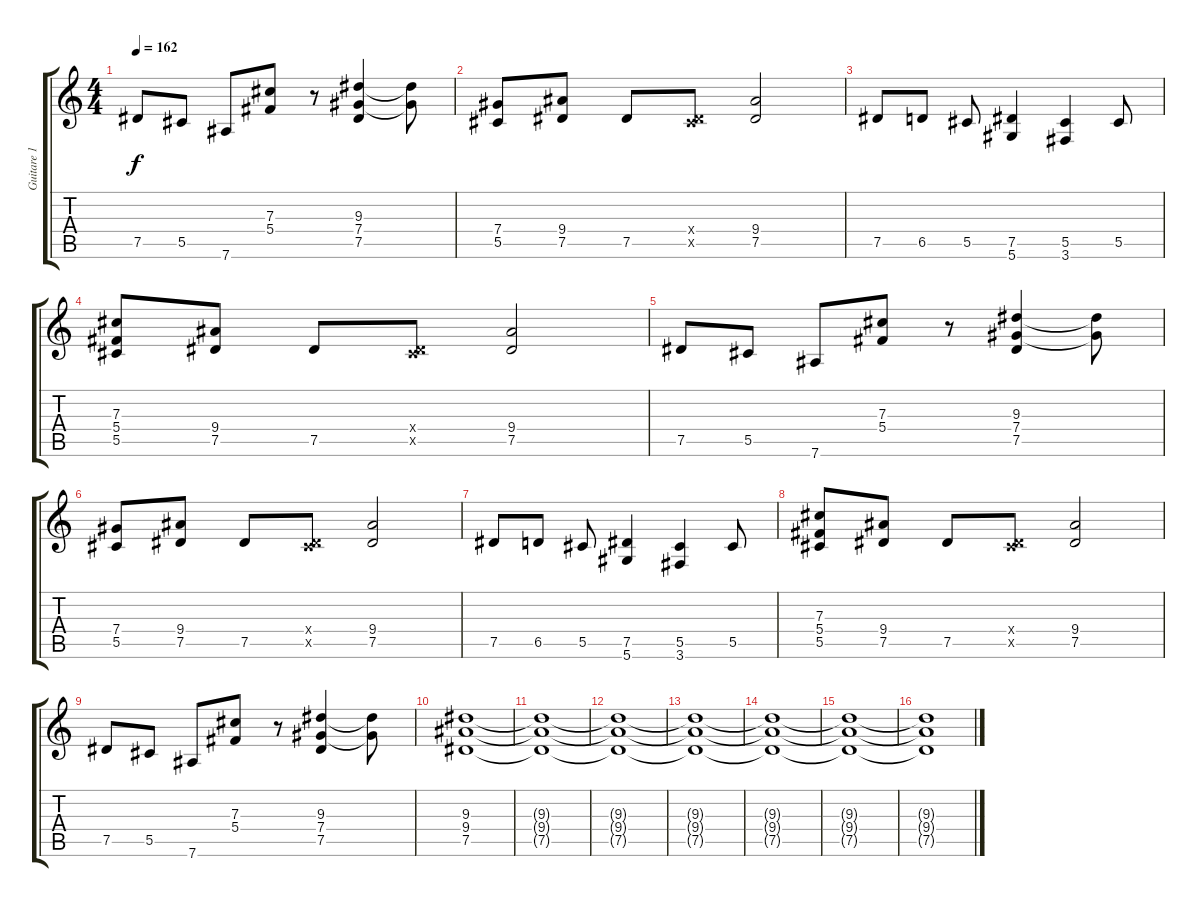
\track ("Guitare 1" "Guitare 1") {instrument overdrivenguitar}
\staff {score tabs}
\tuning (Eb4 Bb3 Gb3 Db3 Ab2 Eb2) {hide}
\ts (4 4)
\tempo 162
\clef g2
\ks c
7.5.8{dy f} 5.5.8 7.6.8 (7.3 5.4).8 r.8 (9.3 7.4 7.5).4 (9.3{t} 7.4{t}).8 |
(7.4 5.5).8 (9.4 7.5).8 7.5.8 (0.4{x} 7.5{x}).8 (9.4 7.5).2 |
7.5.8 6.5.8 5.5.8 (7.5 5.6).4 (5.5 3.6).4 5.5.8 |
(7.3 5.4 5.5).8 (9.4 7.5).8 7.5.8 (0.4{x} 7.5{x}).8 (9.4 7.5).2 |
7.5.8 5.5.8 7.6.8 (7.3 5.4).8 r.8 (9.3 7.4 7.5).4 (9.3{t} 7.4{t}).8 |
(7.4 5.5).8 (9.4 7.5).8 7.5.8 (0.4{x} 7.5{x}).8 (9.4 7.5).2 |
7.5.8 6.5.8 5.5.8 (7.5 5.6).4 (5.5 3.6).4 5.5.8 |
(7.3 5.4 5.5).8 (9.4 7.5).8 7.5.8 (0.4{x} 7.5{x}).8 (9.4 7.5).2 |
7.5.8 5.5.8 7.6.8 (7.3 5.4).8 r.8 (9.3 7.4 7.5).4 (9.3{t} 7.4{t}).8 |
(9.3 9.4 7.5).1 |
(9.3{t} 9.4{t} 7.5{t}).1 |
(9.3{t} 9.4{t} 7.5{t}).1 |
(9.3{t} 9.4{t} 7.5{t}).1 |
(9.3{t} 9.4{t} 7.5{t}).1 |
(9.3{t} 9.4{t} 7.5{t}).1 |
(9.3{t} 9.4{t} 7.5{t}).1
